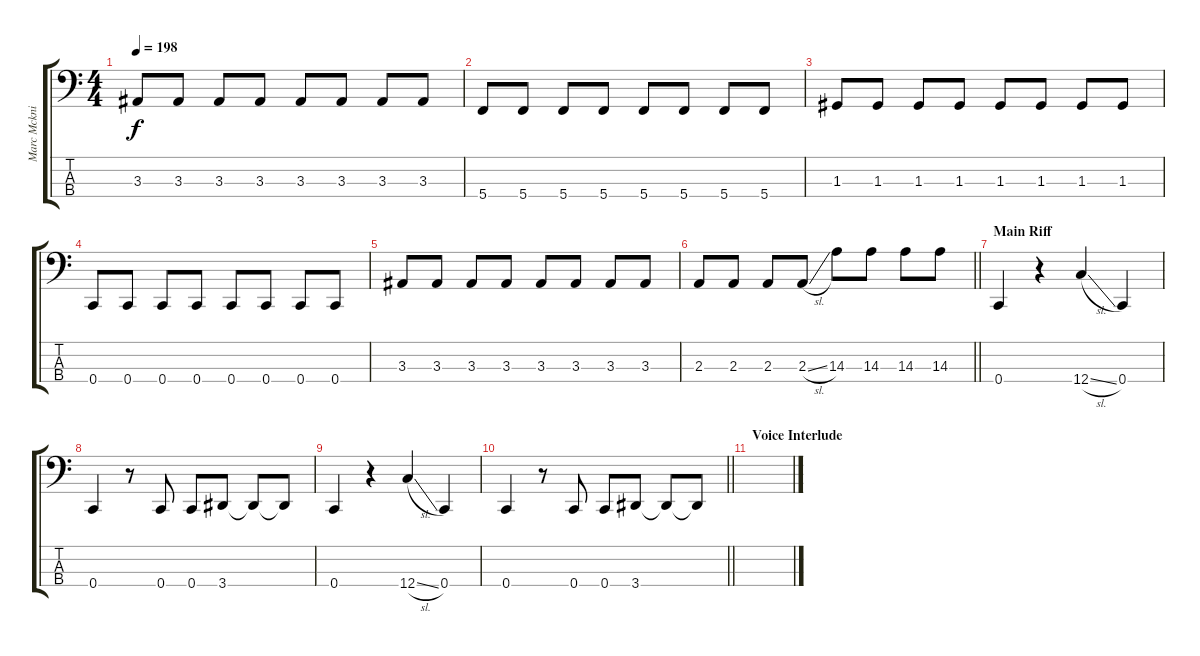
\track ("Marc Mcknight" "Marc Mckni") {instrument electricbassfinger}
\staff {score tabs}
\tuning (F2 C2 G1 C1) {hide}
\ts (4 4)
\tempo 198
\clef f4
\ks c
3.3.8{dy f} 3.3.8 3.3.8 3.3.8 3.3.8 3.3.8 3.3.8 3.3.8 |
5.4.8 5.4.8 5.4.8 5.4.8 5.4.8 5.4.8 5.4.8 5.4.8 |
1.3.8 1.3.8 1.3.8 1.3.8 1.3.8 1.3.8 1.3.8 1.3.8 |
0.4.8 0.4.8 0.4.8 0.4.8 0.4.8 0.4.8 0.4.8 0.4.8 |
3.3.8 3.3.8 3.3.8 3.3.8 3.3.8 3.3.8 3.3.8 3.3.8 |
\barLineRight lightlight
2.3.8 2.3.8 2.3.8 2.3{sl}.8 14.3.8 14.3.8 14.3.8 14.3.8 |
\section ("" "Main Riff")
0.4.4 r.4 12.4{sl}.4 0.4.4 |
0.4.4 r.8 0.4.8 0.4.8 3.4.8 3.4{t}.8 3.4{t}.8 |
0.4.4 r.4 12.4{sl}.4 0.4.4 |
\barLineRight lightlight
0.4.4 r.8 0.4.8 0.4.8 3.4.8 3.4{t}.8 3.4{t}.8 |
\section ("" "Voice Interlude")
